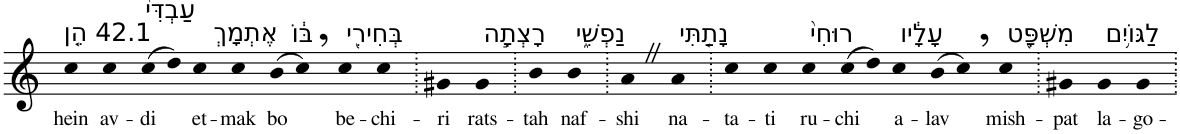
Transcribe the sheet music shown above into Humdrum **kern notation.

**kern	**text
*part1	*part1
*staff1	*staff1
*I"Piano	*
*I'Pno	*
*clefG2	*
*k[]	*
=1	=1
!LO:TX:a:t=42.1 הֵ֤ן	!
!	!LO:LY:b
4cc	hein
!LO:TX:a:t=עַבְדִּי֙	!
!	!LO:LY:b
4cc	av-
!	!LO:LY:b
(8cc	-di
8dd)	.
!LO:TX:a:t=אֶתְמָךְ	!
!	!LO:LY:b
4cc	et-
!	!LO:LY:b
4cc	-mak
!LO:TX:a:t=בּ֔וֹ	!
!	!LO:LY:b
(8b	bo
8cc,)	.
!LO:TX:a:t=בְּחִירִ֖י	!
!	!LO:LY:b
4cc	be-
!	!LO:LY:b
4cc	-chi-
=2.	=2.
!	!LO:LY:b
4g#X	-ri
!LO:TX:a:t=רָצְתָ֣ה	!
!	!LO:LY:b
4g#	rats-
=3.	=3.
!	!LO:LY:b
4b	-tah
!LO:TX:a:t=נַפְשִׁ֑י	!
!	!LO:LY:b
4b	naf-
=4.	=4.
!	!LO:LY:b
4aZ	-shi
!LO:TX:a:t=נָתַ֤תִּי	!
!	!LO:LY:b
4a	na-
=5.	=5.
!	!LO:LY:b
4cc	-ta-
!	!LO:LY:b
4cc	-ti
!LO:TX:a:t=רוּחִי֙	!
!	!LO:LY:b
4cc	ru-
!	!LO:LY:b
(8cc	-chi
8dd)	.
!LO:TX:a:t=עָלָ֔יו	!
!	!LO:LY:b
4cc	a-
!	!LO:LY:b
(8b	-lav
8cc,)	.
!LO:TX:a:t=מִשְׁפָּ֖ט	!
!	!LO:LY:b
4cc	mish-
=6.	=6.
!	!LO:LY:b
4g#X	-pat
!LO:TX:a:t=לַגּוֹיִ֥ם	!
!	!LO:LY:b
4g#	la-
!	!LO:LY:b
4g#	-go-
=.	=.
*-	*-
